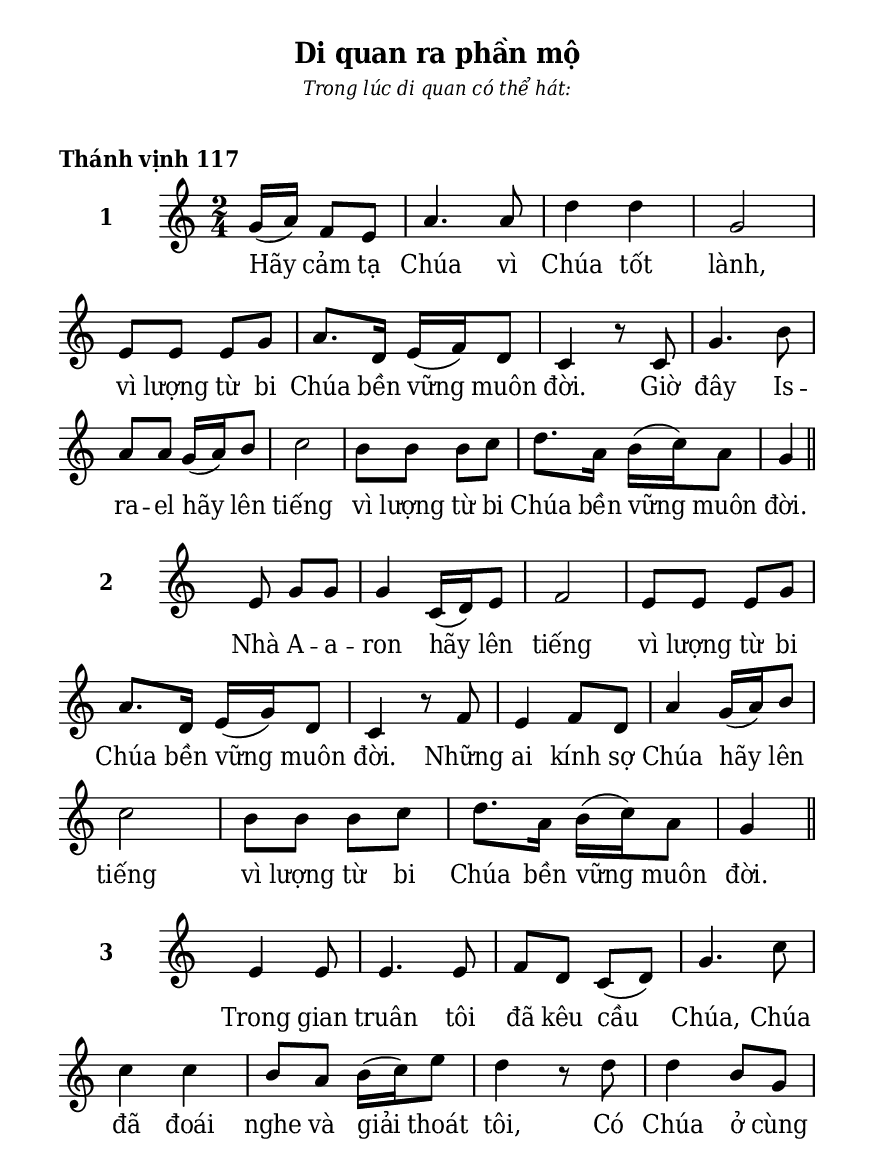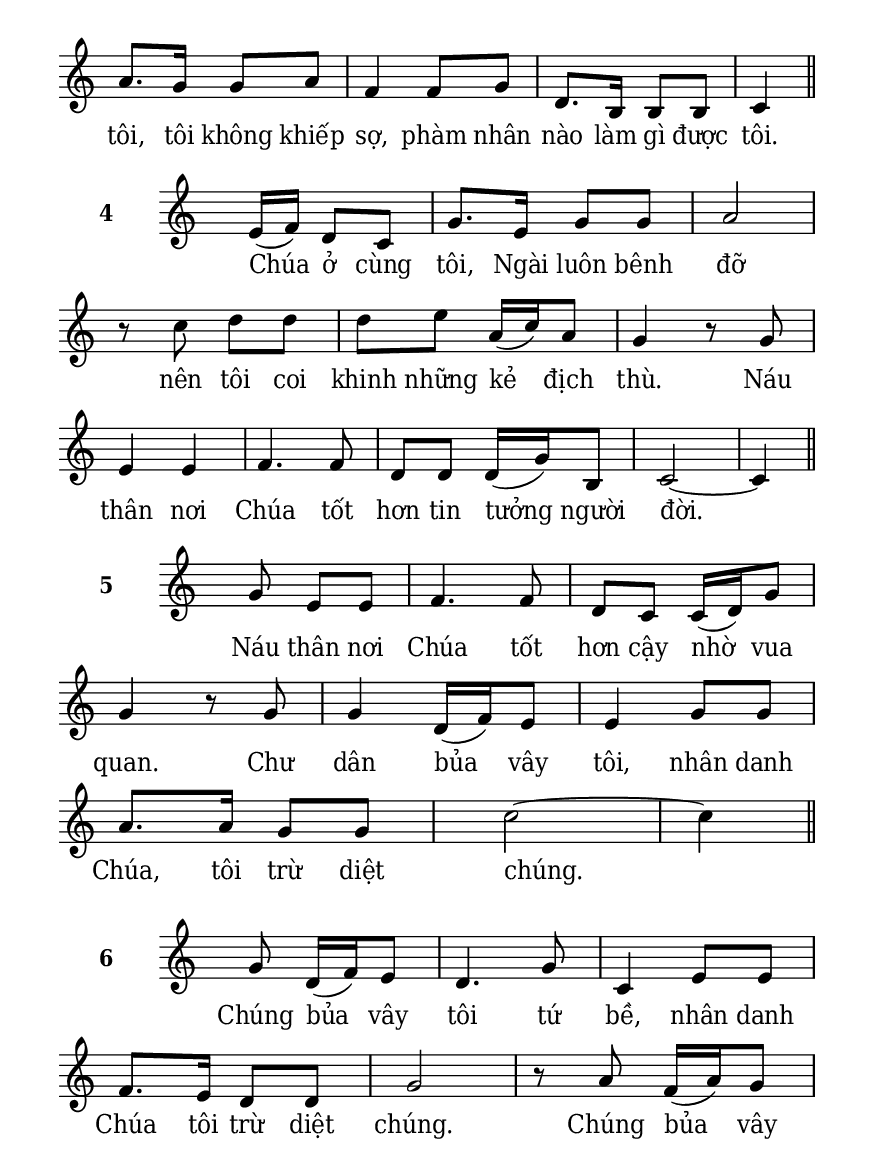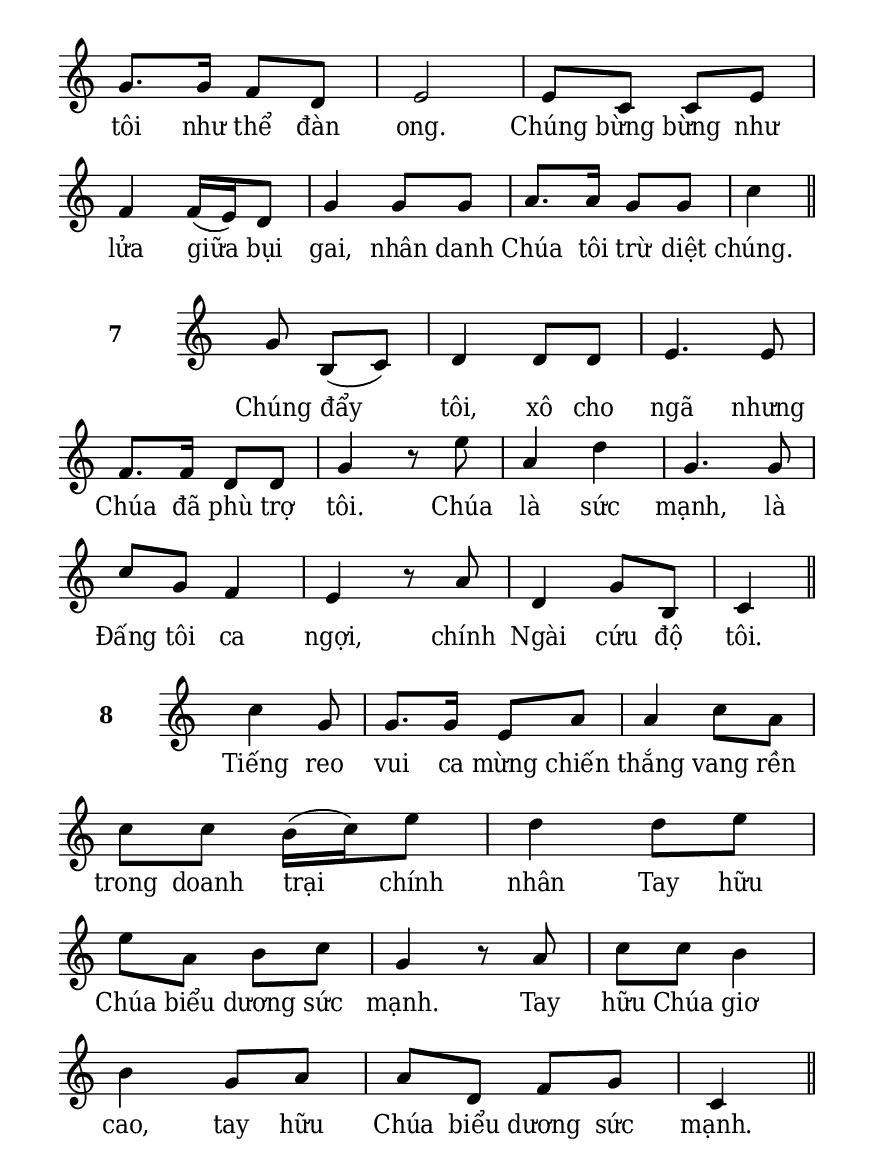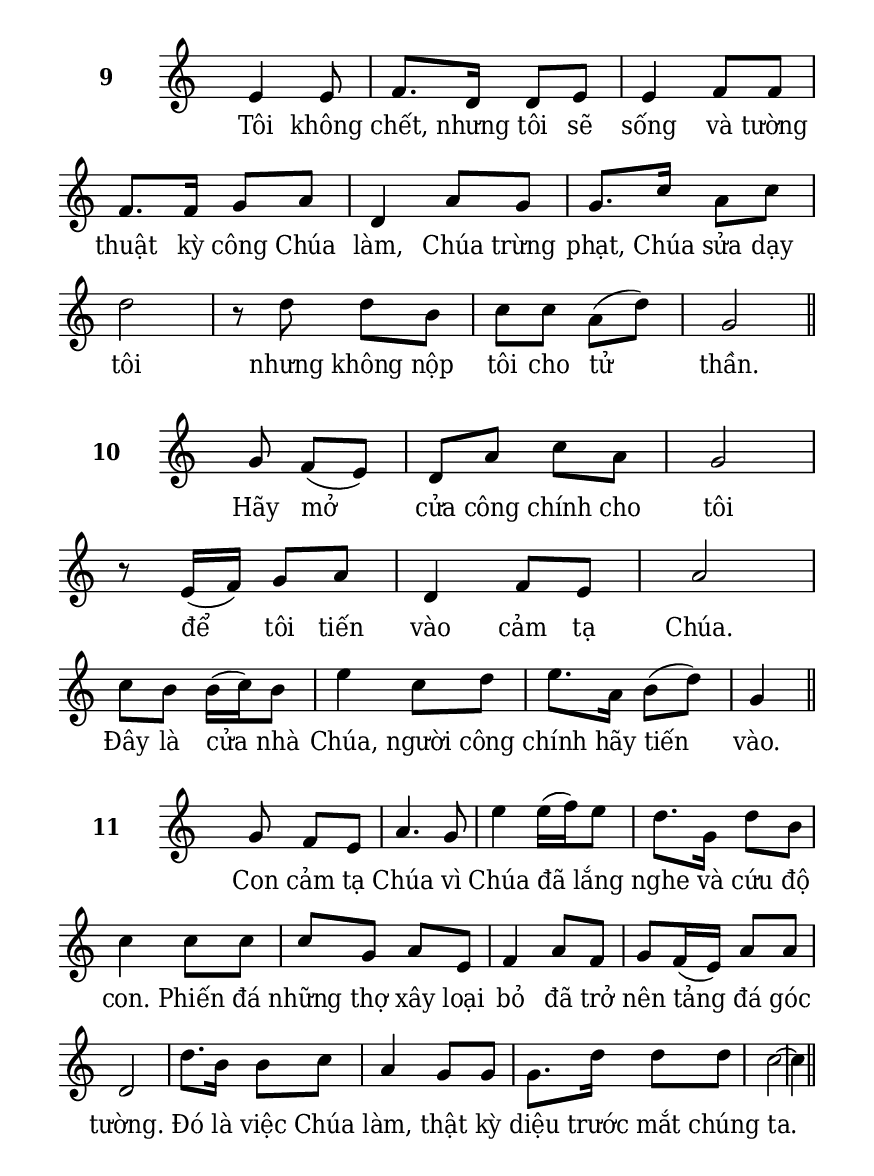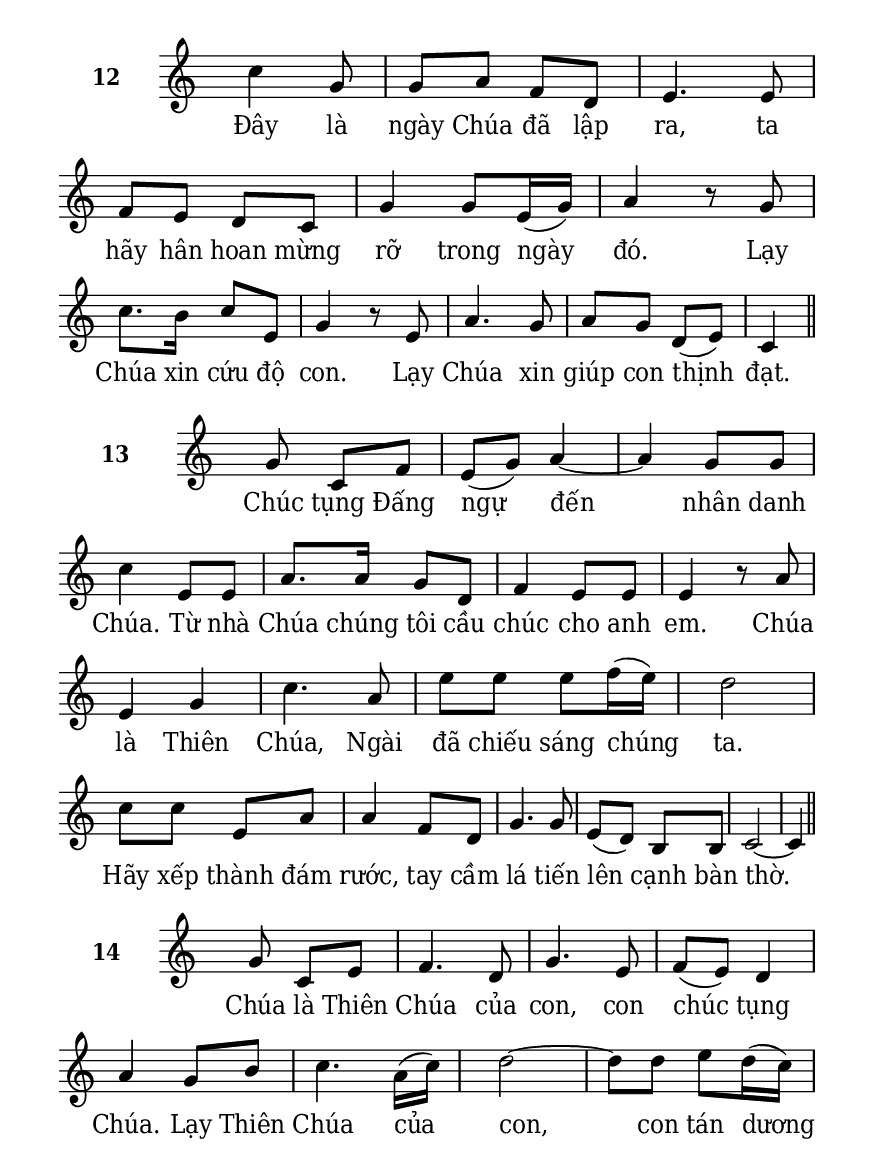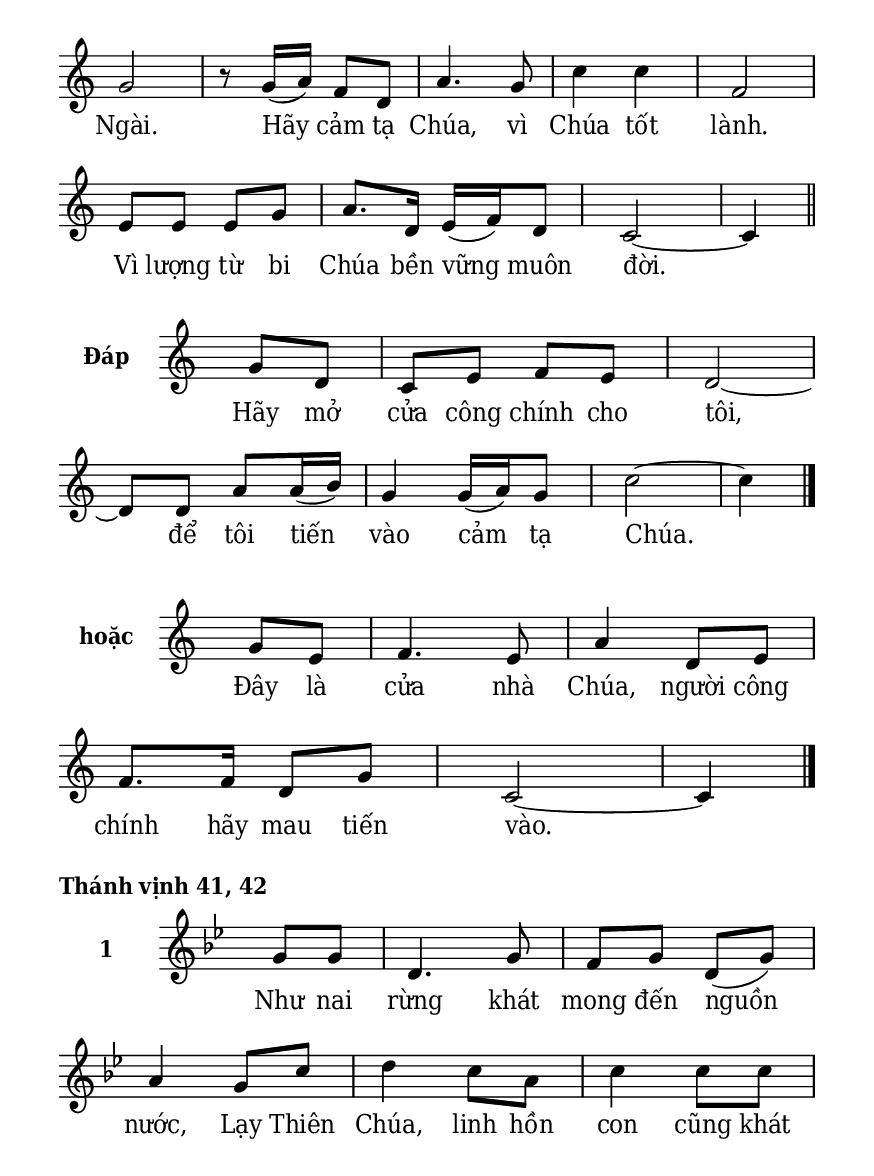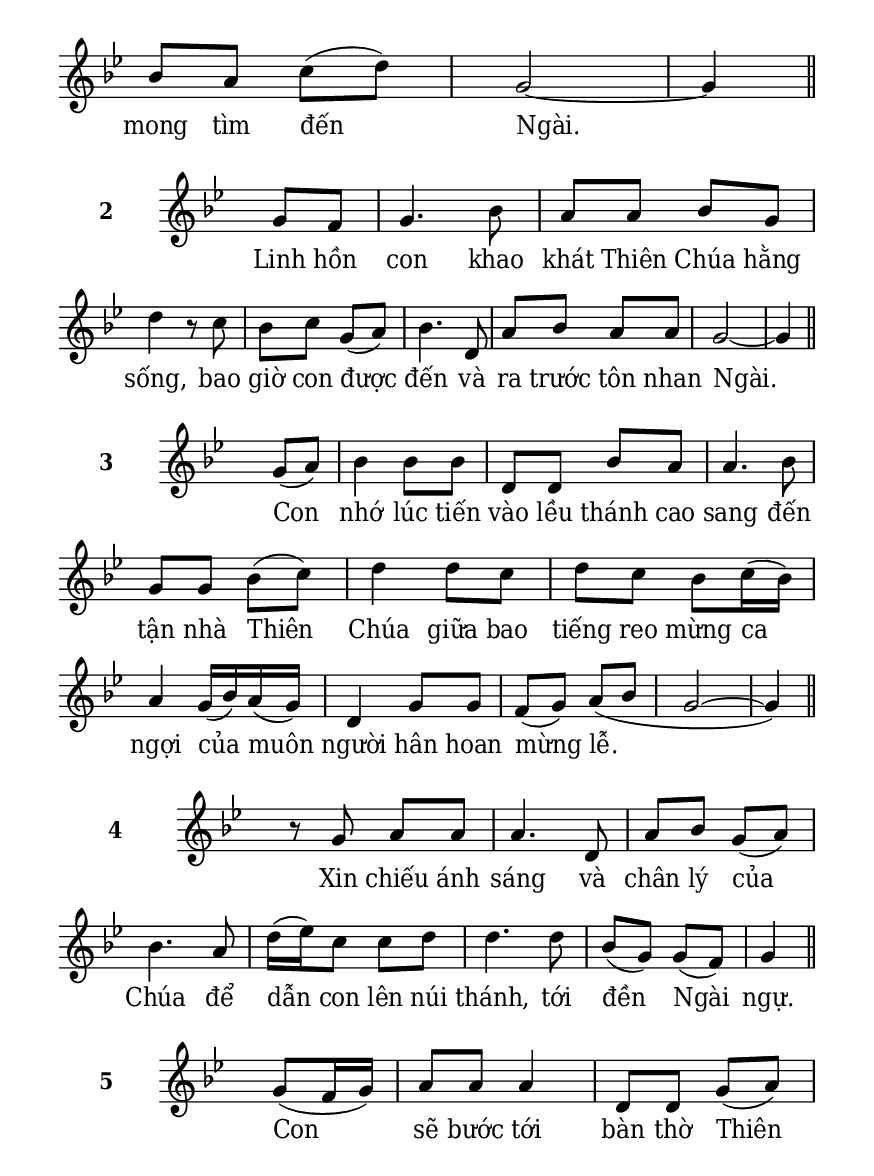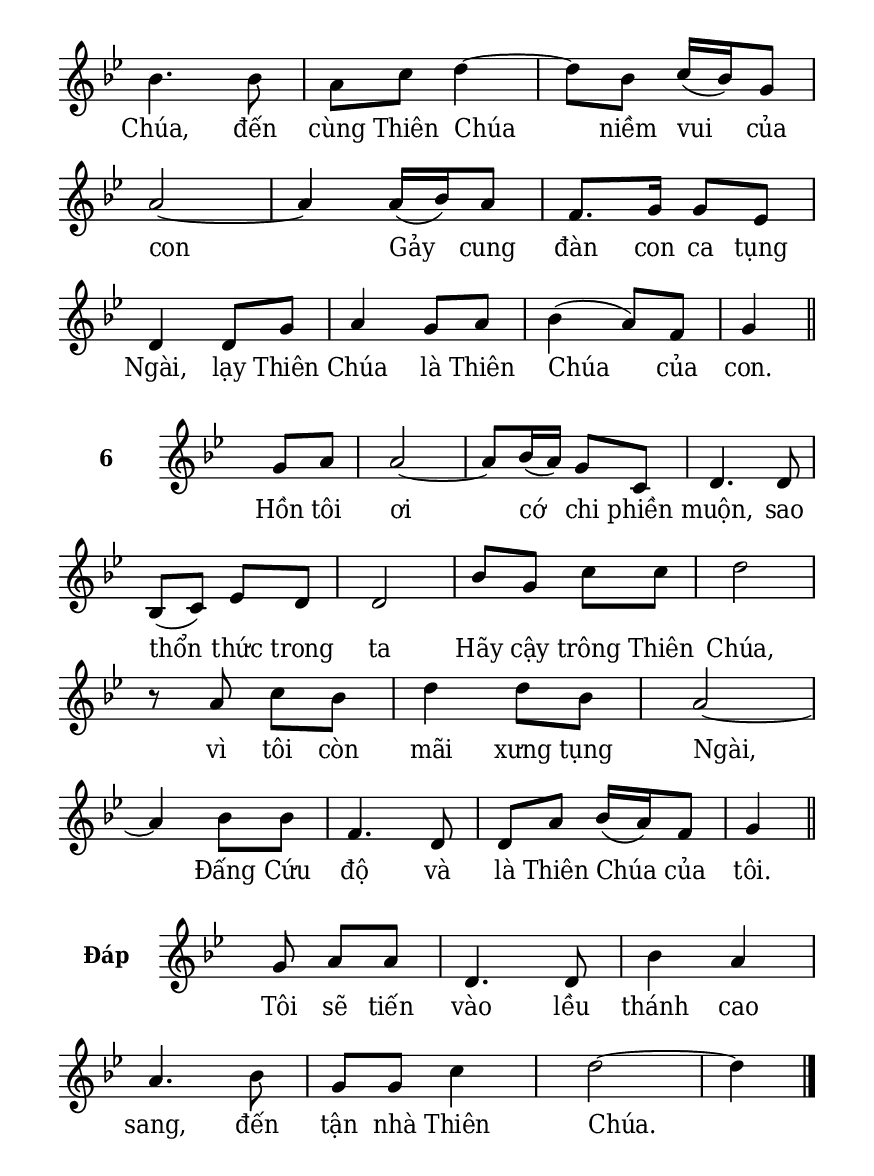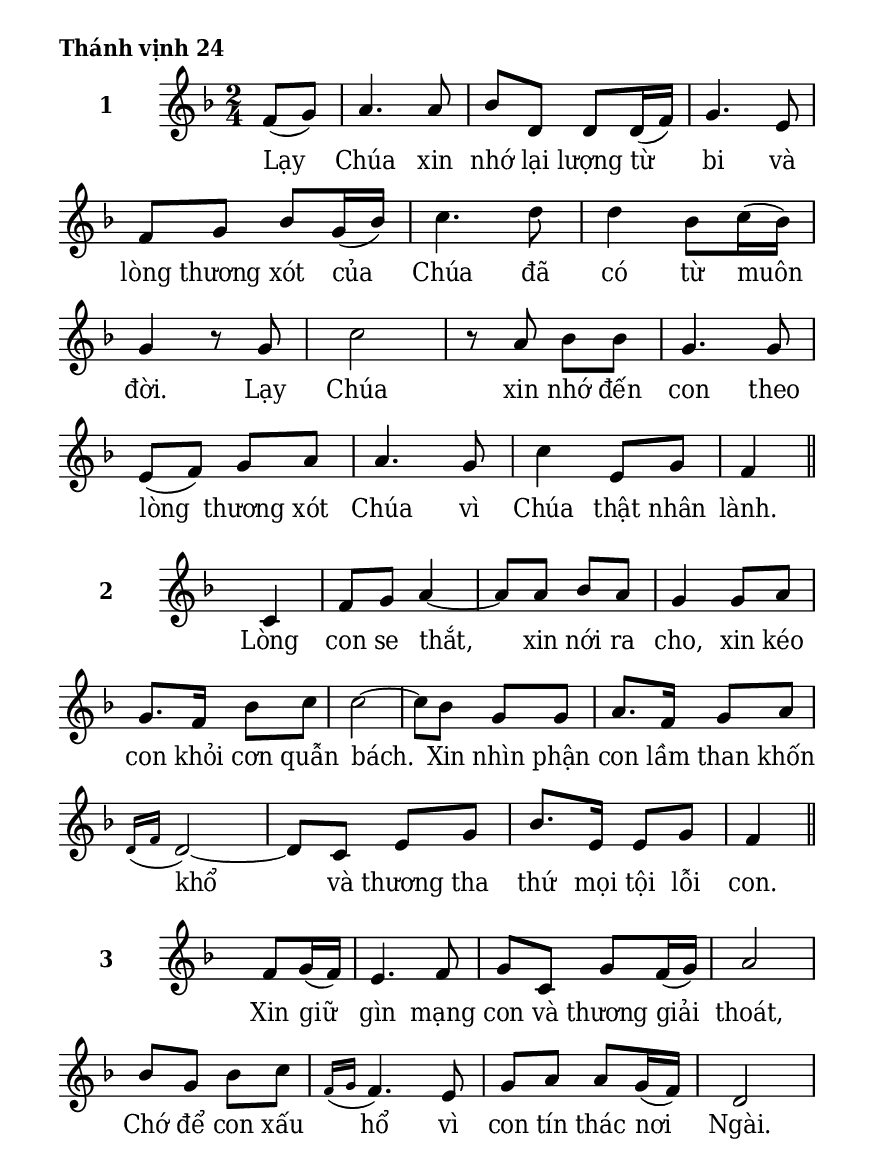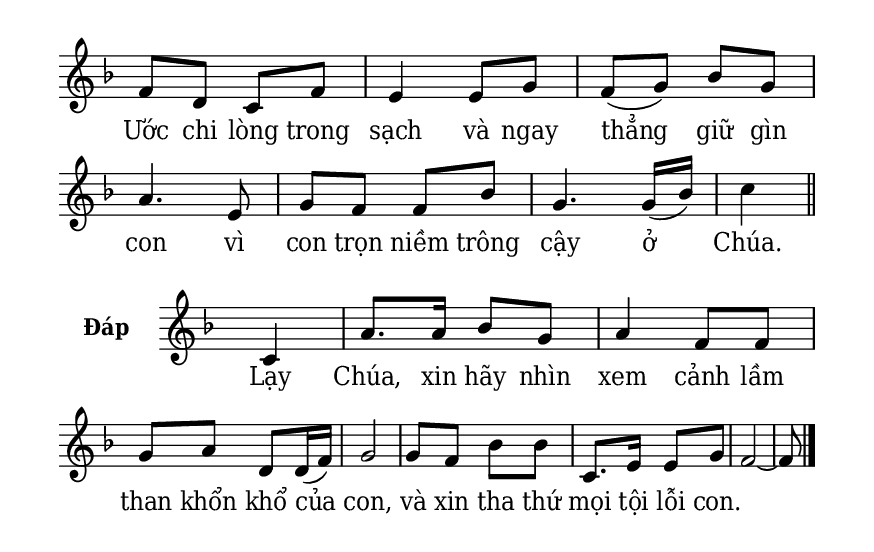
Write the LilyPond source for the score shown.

% Cài đặt chung
\version "2.22.1"
\include "english.ly"

\header {
  %title = "Thánh Lễ"
  %subtitle = "Ca Nhập Lễ và Hiệp Lễ"
  subsubtitle = \markup {
    \column {
      \center-align {
        \line {
          \bold \huge "Di quan ra phần mộ"
        }
        \line {
          \normal-text \italic "Trong lúc di quan có thể hát:"
        }
      }
    }
  }
  %composer = "Lm. Kim Long"
  %arranger = " "
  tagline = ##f
}

% Nhạc
nhacMauMot = \relative c'' {
  \key c \major
  \time 2/4
  \partial 4. g16 (a) f8 e |
  a4. a8 |
  d4 d |
  g,2 |
  e8 e e g |
  a8. d,16 e (f) d8 |
  c4 r8 c |
  g'4. b8 |
  a a g16 (a) b8 |
  c2 |
  b8 b b c |
  d8. a16 b (c) a8 |
  g4 \bar "||"
}

nhacMauHai = \relative c' {
  \key c \major
  \time 2/4
  \partial 4. e8 g g |
  g4 c,16 (d) e8 |
  f2 |
  e8 e e g |
  a8. d,16 e (g) d8 |
  c4 r8 f |
  e4 f8 d |
  a'4 g16 (a) b8 |
  c2 |
  b8 b b c |
  d8. a16 b (c) a8 |
  g4 \bar "||"
}

nhacMauBa = \relative c' {
  \key c \major
  \time 2/4
  \partial 4. e4 e8 |
  e4. e8 |
  f d c (d) |
  g4. c8 |
  c4 c |
  b8 a b16 (c) e8 |
  d4 r8 d |
  d4 b8 g |
  a8. g16 g8 a |
  f4 f8 g |
  d8. b16 b8 b |
  c4 \bar "||"
}

nhacMauBon = \relative c' {
  \key c \major
  \time 2/4
  \partial 4. e16 (f) d8 c |
  g'8. e16 g8 g |
  a2 |
  r8 c d d |
  d e a,16 (c) a8 |
  g4 r8 g |
  e4 e |
  f4. f8 |
  d d d16 (g) b,8 |
  c2 ~ |
  c4 \bar "||"
}

nhacMauNam = \relative c'' {
  \key c \major
  \time 2/4
  \partial 4. g8 e e |
  f4. f8 |
  d c c16 (d) g8 |
  g4 r8 g |
  g4 d16 (f) e8 |
  e4 g8 g |
  a8. a16 g8 g |
  c2 ~ |
  c4 \bar "||"
}

nhacMauSau = \relative c'' {
  \key c \major
  \time 2/4
  \partial 4. g8 d16 (f) e8 |
  d4. g8 |
  c,4 e8 e |
  f8. e16 d8 d |
  g2 |
  r8 a f16 (a) g8 |
  g8. g16 f8 d |
  e2 |
  e8 c c e |
  f4 f16 (e) d8 |
  g4 g8 g |
  a8. a16 g8 g |
  c4 \bar "||"
}

nhacMauBay = \relative c'' {
  \key c \major
  \time 2/4
  \partial 4. g8 b, (c) |
  d4 d8 d |
  e4. e8 |
  f8. f16 d8 d |
  g4 r8 e' |
  a,4 d |
  g,4. g8 |
  c g f4 |
  e r8 a |
  d,4 g8 b, |
  c4 \bar "||"
}

nhacMauTam = \relative c'' {
  \key c \major
  \time 2/4
  \partial 4. c4 g8 |
  g8. g16 e8 a |
  a4 c8 a |
  c c b16 (c) e8 |
  d4 d8 e |
  e a, b c |
  g4 r8 a |
  c c b4 |
  b g8 a |
  a d, f g |
  c,4 \bar "||"
}

nhacMauChin = \relative c' {
  \key c \major
  \time 2/4
  \partial 4. e4 e8 |
  f8. d16 d8 e |
  e4 f8 f |
  f8. f16 g8 a |
  d,4 a'8 g |
  g8. c16 a8 c |
  d2 |
  r8 d d b |
  c c a (d) |
  g,2 \bar "||"
}

nhacMauMuoi = \relative c'' {
  \key c \major
  \time 2/4
  \partial 4. g8 f (e) |
  d a' c a |
  g2 |
  r8 e16 (f) g8 a |
  d,4 f8 e |
  a2 |
  c8 b b16 (c) b8 |
  e4 c8 d |
  e8. a,16 b8 (d) |
  g,4 \bar "||"
}

nhacMauMuoiMot = \relative c'' {
  \key c \major
  \time 2/4
  \partial 4. g8 f e |
  a4. g8 |
  e'4 e16 (f) e8 |
  d8. g,16 d'8 b |
  c4 c8 c |
  c g a e |
  f4 a8 f |
  g f16 (e) a8 a |
  d,2 |
  d'8. b16 b8 c |
  a4 g8 g |
  g8. d'16 d8 d |
  c2 ~ |
  c4 \bar "||"
}

nhacMauMuoiHai = \relative c'' {
  \key c \major
  \time 2/4
  \partial 4. c4 g8 |
  g a f d |
  e4. e8 |
  f e d c |
  g'4 g8 e16 (g) |
  a4 r8 g |
  c8. b16 c8 e, |
  g4 r8 e |
  a4. g8 |
  a g d (e) |
  c4 \bar "||"
}

nhacMauMuoiBa = \relative c'' {
  \key c \major
  \time 2/4
  \partial 4. g8 c, f |
  e (g) a4 ~ |
  a g8 g |
  c4 e,8 e |
  a8. a16 g8 d |
  f4 e8 e |
  e4 r8 a |
  e4 g |
  c4. a8 |
  e' e e f16 (e) |
  d2 |
  c8 c e, a |
  a4 f8 d |
  g4. g8 |
  e (d) b b |
  c2 ~ |
  c4 \bar "||"
}

nhacMauMuoiBon = \relative c'' {
  \key c \major
  \time 2/4
  \partial 4. g8 c, e |
  f4. d8 |
  g4. e8 |
  f (e) d4 |
  a' g8 b |
  c4. a16 (c) |
  d2 ~ |
  d8 d e d16 (c) |
  g2 |
  r8 g16 (a) f8 d |
  a'4. g8 |
  c4 c |
  f,2 |
  e8 e e g |
  a8. d,16 e (f) d8 |
  c2 ~ |
  c4 \bar "||"
}

nhacMauMuoiLam = \relative c'' {
  \key c \major
  \time 2/4
  \partial 4 g8 d |
  c e f e |
  d2 ~ |
  d8 d a' a16 (b) |
  g4 g16 (a) g8 |
  c2 ~ |
  c4 \bar "|."
}

nhacMauMuoiSau = \relative c'' {
  \key c \major
  \time 2/4
  \partial 4 g8 e |
  f4. e8 |
  a4 d,8 e |
  f8. f16 d8 g |
  c,2 ~ |
  c4 \bar "|."
}

nhacMauMuoiBay = \relative c'' {
  \key bf \major
  \time 2/4
  \partial 4 g8 g |
  d4. g8 |
  f g d (g) |
  a4 g8 c |
  d4 c8 a |
  c4 c8 c |
  bf a c (d) |
  g,2 ~ |
  g4 \bar "||"
}

nhacMauMuoiTam = \relative c'' {
  \key bf \major
  \time 2/4
  \partial 4 g8 f |
  g4. bf8 |
  a a bf g |
  d'4 r8 c |
  bf c g (a) |
  bf4. d,8 |
  a' bf a a |
  g2 ~ |
  g4 \bar "||"
}

nhacMauMuoiChin = \relative c'' {
  \key bf \major
  \time 2/4
  \partial 4 g8 (a) |
  bf4 bf8 bf |
  d, d bf' a |
  a4. bf8 |
  g g bf (c) |
  d4 d8 c |
  d c bf c16 (bf) |
  a4 g16 (bf) a (g) |
  d4 g8 g |
  f (g) a (bf |
  g2 ^~ |
  g4) \bar "||"
}

nhacMauHaiMuoi = \relative c'' {
  \key bf \major
  \time 2/4
  r8 g a a |
  a4. d,8 |
  a' bf g (a) |
  bf4. a8 |
  d16 (ef) c8 c d |
  d4. d8 |
  bf (g) g (f) |
  g4 \bar "||"
}

nhacMauHaiMuoiMot = \relative c'' {
  \key bf \major
  \time 2/4
  \partial 4 g8 (f16 g) |
  a8 a a4 |
  d,8 d g (a) |
  bf4. bf8 |
  a c d4 ~ |
  d8 bf c16 (bf) g8 |
  a2 ~ |
  a4 a16 (bf) a8 |
  f8. g16 g8 ef |
  d4 d8 g |
  a4 g8 a |
  bf4 (a8) f |
  g4 \bar "||"
}

nhacMauHaiMuoiHai = \relative c'' {
  \key bf \major
  \time 2/4
  \partial 4 g8 a |
  a2 ~ |
  a8 bf16 (a) g8 c, |
  d4. d8 |
  bf (c) ef8 d |
  d2 |
  bf'8 g c c |
  d2 |
  r8 a c bf |
  d4 d8 bf |
  a2 ~ |
  a4 bf8 bf |
  f4. d8 |
  d a' bf16 (a) f8 |
  g4 \bar "||"
}

nhacMauHaiMuoiBa = \relative c'' {
  \key bf \major
  \time 2/4
  \partial 4. g8 a a |
  d,4. d8 |
  bf'4 a |
  a4. bf8 |
  g g c4 |
  d2 ~ |
  d4 \bar "|."
}

nhacMauHaiMuoiBon = \relative c' {
  \key f \major
  \time 2/4
  \partial 4 f8 (g) |
  a4. a8 |
  bf d, d d16 (f) |
  g4. e8 |
  f g bf g16 (bf) |
  c4. d8 |
  d4 bf8 c16 (bf) |
  g4 r8 g |
  c2 |
  r8 a bf bf |
  g4. g8 |
  e (f) g a |
  a4. g8 |
  c4 e,8 g |
  f4 \bar "||"
}

nhacMauHaiMuoiLam = \relative c' {
  \key f \major
  \time 2/4
  \partial 4 c4 |
  f8 g a4 ~ |
  a8 a bf a |
  g4 g8 a |
  g8. f16 bf8 c |
  c2 ~ |
  c8 bf g g |
  a8. f16 g8 a |
  \slashedGrace { d,16 (f } d2) ~ |
  d8 c e g |
  bf8. e,16 e8 g |
  f4 \bar "||"
}

nhacMauHaiMuoiSau = \relative c' {
  \key f \major
  \time 2/4
  \partial 4 f8 g16 (f) |
  e4. f8 |
  g c, g' f16 (g) |
  a2 |
  bf8 g bf c |
  \slashedGrace { f,16 (g } f4.) e8 |
  g a a g16 (f) |
  d2 |
  f8 d c f |
  e4 e8 g |
  f (g) bf g |
  a4. e8 |
  g f f bf |
  g4. g16 (bf) |
  c4 \bar "||"
}

nhacMauHaiMuoiBay = \relative c' {
  \key f \major
  \time 2/4
  \partial 4 c4 |
  a'8. a16 bf8 g |
  a4 f8 f |
  g a d, d16 (f) |
  g2 |
  g8 f bf bf |
  c,8. e16 e8 g |
  f2 ~ |
  f8 \bar "|."
}

% Lời
loiMauMot = \lyricmode {
  Hãy cảm tạ Chúa vì Chúa tốt lành,
  vì lượng từ bi Chúa bền vững muôn đời.
  Giờ đây Is -- ra -- el hãy lên tiếng
  vì lượng từ bi Chúa bền vững muôn đời.
}

loiMauHai = \lyricmode {
  Nhà A -- a -- ron hãy lên tiếng
  vì lượng từ bi Chúa bền vững muôn đời.
  Những ai kính sợ Chúa hãy lên tiếng
  vì lượng từ bi Chúa bền vững muôn đời.
}

loiMauBa = \lyricmode {
  Trong gian truân tôi đã kêu cầu Chúa,
  Chúa đã đoái nghe và giải thoát tôi,
  Có Chúa ở cùng tôi, tôi không khiếp sợ,
  phàm nhân nào làm gì được tôi.
}

loiMauBon = \lyricmode {
  Chúa ở cùng tôi, Ngài luôn bênh đỡ
  nên tôi coi khinh những kẻ địch thù.
  Náu thân nơi Chúa tốt hơn tin tưởng người đời.
}

loiMauNam = \lyricmode {
  Náu thân nơi Chúa tốt hơn cậy nhờ vua quan.
  Chư dân bủa vây tôi, nhân danh Chúa, tôi trừ diệt chúng.
}

loiMauSau = \lyricmode {
  Chúng bủa vây tôi tứ bề, nhân danh Chúa tôi trừ diệt chúng.
  Chúng bủa vây tôi như thể đàn ong.
  Chúng bừng bừng như lửa giữa bụi gai,
  nhân danh Chúa tôi trừ diệt chúng.
}

loiMauBay = \lyricmode {
  Chúng đẩy tôi, xô cho ngã nhưng Chúa đã phù trợ tôi.
  Chúa là sức mạnh, là Đấng tôi ca ngợi,
  chính Ngài cứu độ tôi.
}

loiMauTam = \lyricmode {
  Tiếng reo vui ca mừng chiến thắng
  vang rền trong doanh trại chính nhân
  Tay hữu Chúa biểu dương sức mạnh.
  Tay hữu Chúa giơ cao, tay hữu Chúa biểu dương sức mạnh.
}

loiMauChin = \lyricmode {
  Tôi không chết, nhưng tôi sẽ sống
  và tường thuật kỳ công Chúa làm,
  Chúa trừng phạt, Chúa sửa dạy tôi
  nhưng không nộp tôi cho tử thần.
}

loiMauMuoi = \lyricmode {
  Hãy mở cửa công chính cho tôi
  để tôi tiến vào cảm tạ Chúa.
  Đây là cửa nhà Chúa, người công chính hãy tiến vào.
}

loiMauMuoiMot = \lyricmode {
  Con cảm tạ Chúa vì Chúa đã lắng nghe và cứu độ con.
  Phiến đá những thợ xây loại bỏ đã trở nên tảng đá góc tường.
  Đó là việc Chúa làm, thật kỳ diệu trước mắt chúng ta.
}

loiMauMuoiHai = \lyricmode {
  Đây là ngày Chúa đã lập ra,
  ta hãy hân hoan mừng rỡ trong ngày đó.
  Lạy Chúa xin cứu độ con.
  Lạy Chúa xin giúp con thịnh đạt.
}

loiMauMuoiBa = \lyricmode {
  Chúc tụng Đấng ngự đến nhân danh Chúa.
  Từ nhà Chúa chúng tôi cầu chúc cho anh em.
  Chúa là Thiên Chúa, Ngài đã chiếu sáng chúng ta.
  Hãy xếp thành đám rước, tay cầm lá tiến lên cạnh bàn thờ.
}

loiMauMuoiBon = \lyricmode {
  Chúa là Thiên Chúa của con, con chúc tụng Chúa.
  Lạy Thiên Chúa của con, con tán dương Ngài.
  Hãy cảm tạ Chúa, vì Chúa tốt lành.
  Vì lượng từ bi Chúa bền vững muôn đời.
}

loiMauMuoiLam = \lyricmode {
  Hãy mở cửa công chính cho tôi,
  để tôi tiến vào cảm tạ Chúa.
}

loiMauMuoiSau = \lyricmode {
  Đây là cửa nhà Chúa, người công chính hãy mau tiến vào.
}

loiMauMuoiBay = \lyricmode {
  Như nai rừng khát mong đến nguồn nước,
  Lạy Thiên Chúa, linh hồn con cũng khát mong tìm đến Ngài.
}

loiMauMuoiTam = \lyricmode {
  Linh hồn con khao khát Thiên Chúa hằng sống,
  bao giờ con được đến và ra trước tôn nhan Ngài.
}

loiMauMuoiChin = \lyricmode {
  Con nhớ lúc tiến vào lều thánh cao sang
  đến tận nhà Thiên Chúa giữa bao tiếng reo mừng ca ngợi
  của muôn người hân hoan mừng lễ.
}

loiMauHaiMuoi = \lyricmode {
  Xin chiếu ánh sáng và chân lý của Chúa
  để dẫn con lên núi thánh, tới đền Ngài ngự.
}

loiMauHaiMuoiMot = \lyricmode {
  Con sẽ bước tới bàn thờ Thiên Chúa,
  đến cùng Thiên Chúa niềm vui của con
  Gảy cung đàn con ca tụng Ngài,
  lạy Thiên Chúa là Thiên Chúa của con.
}

loiMauHaiMuoiHai = \lyricmode {
  Hồn tôi ơi cớ chi phiền muộn,
  sao thổn thức trong ta
  Hãy cậy trông Thiên Chúa,
  vì tôi còn mãi xưng tụng Ngài,
  Đấng Cứu độ và là Thiên Chúa của tôi.
}

loiMauHaiMuoiBa = \lyricmode {
  Tôi sẽ tiến vào lều thánh cao sang,
  đến tận nhà Thiên Chúa.
}

loiMauHaiMuoiBon = \lyricmode {
  Lạy Chúa xin nhớ lại lượng từ bi
  và lòng thương xót của Chúa đã có từ muôn đời.
  Lạy Chúa xin nhớ đến con theo lòng thương xót Chúa
  vì Chúa thật nhân lành.
}

loiMauHaiMuoiLam = \lyricmode {
  Lòng con se thắt, xin nới ra cho,
  xin kéo con khỏi cơn quẫn bách.
  Xin nhìn phận con lầm than khốn khổ
  và thương tha thứ mọi tội lỗi con.
}

loiMauHaiMuoiSau = \lyricmode {
  Xin giữ gìn mạng con và thương giải thoát,
  Chớ để con xấu hổ vì con tín thác nơi Ngài.
  Ước chi lòng trong sạch và ngay thẳng giữ gìn con
  vì con trọn niềm trông cậy ở Chúa.
}

loiMauHaiMuoiBay = \lyricmode {
  Lạy Chúa, xin hãy nhìn xem cảnh lầm than khổn khổ của con,
  và xin tha thứ mọi tội lỗi con.
}

% Dàn trang
\paper {
  #(set-paper-size "a5")
  top-margin = 10\mm
  bottom-margin = 10\mm
  left-margin = 10\mm
  right-margin = 10\mm
  indent = #0
  #(define fonts
	 (make-pango-font-tree "Deja Vu Serif Condensed"
	 		       "Deja Vu Serif Condensed"
			       "Deja Vu Serif Condensed"
			       (/ 20 20)))
  print-page-number = ##f
}

\markup {
  \vspace #2
  \line {
    \bold "Thánh vịnh 117"
  }
}

\score {
  <<
    \new Staff \with {
      instrumentName = \markup { \bold "1" }} <<
        \clef treble
        \new Voice = beSop {
          \nhacMauMot
        }
      \new Lyrics \lyricsto beSop \loiMauMot
    >>
  >>
  \layout {
    indent = 17
    \override Lyrics.LyricSpace.minimum-distance = #0.6
    \override LyricHyphen.minimum-distance = #1.5
    \override Score.BarNumber.break-visibility = ##(#f #f #f)
    \override Score.SpacingSpanner.uniform-stretching = ##t
    ragged-last = ##f
  }
}

\score {
  <<
    \new Staff \with {
      instrumentName = \markup { \bold "2" }} <<
        \clef treble
        \new Voice = beSop {
          \nhacMauHai
        }
      \new Lyrics \lyricsto beSop \loiMauHai
    >>
  >>
  \layout {
    indent = 17
    \override Staff.TimeSignature.transparent = ##t
    \override Lyrics.LyricSpace.minimum-distance = #0.7
    \override Score.BarNumber.break-visibility = ##(#f #f #f)
    \override Score.SpacingSpanner.uniform-stretching = ##t
    \override LyricHyphen.minimum-distance = #1.5
    ragged-last = ##f
  }
}

\score {
  <<
    \new Staff \with {
      instrumentName = \markup { \bold "3" }}<<
        \clef treble
        \new Voice = beSop {
          \nhacMauBa
        }
      \new Lyrics \lyricsto beSop \loiMauBa
    >>
  >>
  \layout {
    indent = 17
    \override Staff.TimeSignature.transparent = ##t
    \override Lyrics.LyricSpace.minimum-distance = #0.6
    \override Score.BarNumber.break-visibility = ##(#f #f #f)
    \override Score.SpacingSpanner.uniform-stretching = ##t
    ragged-last = ##f
  }
}

\score {
  <<
    \new Staff \with {
      instrumentName = \markup { \bold "4" }} <<
        \clef treble
        \new Voice = beSop {
          \nhacMauBon
        }
      \new Lyrics \lyricsto beSop \loiMauBon
    >>
  >>
  \layout {
    indent = 17
    \override Staff.TimeSignature.transparent = ##t
    \override Lyrics.LyricSpace.minimum-distance = #0.7
    \override LyricHyphen.minimum-distance = #1
    \override Score.BarNumber.break-visibility = ##(#f #f #f)
    \override Score.SpacingSpanner.uniform-stretching = ##t
    ragged-last = ##f
  }
}

\score {
  <<
    \new Staff \with {
      instrumentName = \markup { \bold "5" }} <<
        \clef treble
        \new Voice = beSop {
          \nhacMauNam
        }
      \new Lyrics \lyricsto beSop \loiMauNam
    >>
  >>
  \layout {
    indent = 17
    \override Staff.TimeSignature.transparent = ##t
    \override Lyrics.LyricSpace.minimum-distance = #0.7
    \override Score.BarNumber.break-visibility = ##(#f #f #f)
    \override Score.SpacingSpanner.uniform-stretching = ##t
    ragged-last = ##f
  }
}

\score {
  <<
    \new Staff \with {
      instrumentName = \markup { \bold "6" }} <<
        \clef treble
        \new Voice = beSop {
          \nhacMauSau
        }
      \new Lyrics \lyricsto beSop \loiMauSau
    >>
  >>
  \layout {
    indent = 17
    \override Staff.TimeSignature.transparent = ##t
    \override Lyrics.LyricSpace.minimum-distance = #0.7
    \override Score.BarNumber.break-visibility = ##(#f #f #f)
    \override Score.SpacingSpanner.uniform-stretching = ##t
    ragged-last = ##f
  }
}

\score {
  <<
    \new Staff \with {
      instrumentName = \markup { \bold "7" }} <<
        \clef treble
        \new Voice = beSop {
          \nhacMauBay
        }
      \new Lyrics \lyricsto beSop \loiMauBay
    >>
  >>
  \layout {
    indent = 20
    \override Staff.TimeSignature.transparent = ##t
    \override Lyrics.LyricSpace.minimum-distance = #0.7
    \override Score.BarNumber.break-visibility = ##(#f #f #f)
    \override Score.SpacingSpanner.uniform-stretching = ##t
    ragged-last = ##f
  }
}

\score {
  <<
    \new Staff \with {
      instrumentName = \markup { \bold "8" }}<<
        \clef treble
        \new Voice = beSop {
          \nhacMauTam
        }
      \new Lyrics \lyricsto beSop \loiMauTam
    >>
  >>
  \layout {
    indent = 17
    \override Staff.TimeSignature.transparent = ##t
    \override Lyrics.LyricSpace.minimum-distance = #0.7
    \override LyricHyphen.minimum-distance = #1.5
    \override Score.BarNumber.break-visibility = ##(#f #f #f)
    \override Score.SpacingSpanner.uniform-stretching = ##t
    ragged-last = ##f
  }
}

\score {
  <<
    \new Staff \with {
      instrumentName = \markup { \bold "9" }}<<
        \clef treble
        \new Voice = beSop {
          \nhacMauChin
        }
      \new Lyrics \lyricsto beSop \loiMauChin
    >>
  >>
  \layout {
    indent = 17
    \override Staff.TimeSignature.transparent = ##t
    \override Lyrics.LyricSpace.minimum-distance = #0.7
    \override Score.BarNumber.break-visibility = ##(#f #f #f)
    \override Score.SpacingSpanner.uniform-stretching = ##t
    ragged-last = ##f
  }
}

\score {
  <<
    \new Staff \with {
      instrumentName = \markup { \bold "10" }}<<
        \clef treble
        \new Voice = beSop {
          \nhacMauMuoi
        }
      \new Lyrics \lyricsto beSop \loiMauMuoi
    >>
  >>
  \layout {
    indent = 17
    \override Staff.TimeSignature.transparent = ##t
    \override Lyrics.LyricSpace.minimum-distance = #0.7
    \override Score.BarNumber.break-visibility = ##(#f #f #f)
    \override Score.SpacingSpanner.uniform-stretching = ##t
    ragged-last = ##f
  }
}

\score {
  <<
    \new Staff \with {
      instrumentName = \markup { \bold "11" }}<<
        \clef treble
        \new Voice = beSop {
          \nhacMauMuoiMot
        }
      \new Lyrics \lyricsto beSop \loiMauMuoiMot
    >>
  >>
  \layout {
    indent = 17
    \override Staff.TimeSignature.transparent = ##t
    \override Lyrics.LyricSpace.minimum-distance = #0.7
    \override Score.BarNumber.break-visibility = ##(#f #f #f)
    \override Score.SpacingSpanner.uniform-stretching = ##t
    ragged-last = ##f
  }
}

\score {
  <<
    \new Staff \with {
      instrumentName = \markup { \bold "12" }}<<
        \clef treble
        \new Voice = beSop {
          \nhacMauMuoiHai
        }
      \new Lyrics \lyricsto beSop \loiMauMuoiHai
    >>
  >>
  \layout {
    indent = 17
    \override Staff.TimeSignature.transparent = ##t
    \override Lyrics.LyricSpace.minimum-distance = #0.7
    \override Score.BarNumber.break-visibility = ##(#f #f #f)
    \override Score.SpacingSpanner.uniform-stretching = ##t
    ragged-last = ##f
  }
}

\score {
  <<
    \new Staff \with {
      instrumentName = \markup { \bold "13" }}<<
        \clef treble
        \new Voice = beSop {
          \nhacMauMuoiBa
        }
      \new Lyrics \lyricsto beSop \loiMauMuoiBa
    >>
  >>
  \layout {
    indent = 20
    \override Staff.TimeSignature.transparent = ##t
    \override Lyrics.LyricSpace.minimum-distance = #0.7
    \override Score.BarNumber.break-visibility = ##(#f #f #f)
    \override Score.SpacingSpanner.uniform-stretching = ##t
    ragged-last = ##f
  }
}

\score {
  <<
    \new Staff \with {
      instrumentName = \markup { \bold "14" }}<<
        \clef treble
        \new Voice = beSop {
          \nhacMauMuoiBon
        }
      \new Lyrics \lyricsto beSop \loiMauMuoiBon
    >>
  >>
  \layout {
    indent = 17
    \override Staff.TimeSignature.transparent = ##t
    \override Lyrics.LyricSpace.minimum-distance = #0.7
    \override Score.BarNumber.break-visibility = ##(#f #f #f)
    \override Score.SpacingSpanner.uniform-stretching = ##t
    ragged-last = ##f
  }
}

\score {
  <<
    \new Staff \with {
      instrumentName = \markup { \bold "Đáp" }}<<
        \clef treble
        \new Voice = beSop {
          \nhacMauMuoiLam
        }
      \new Lyrics \lyricsto beSop \loiMauMuoiLam
    >>
  >>
  \layout {
    indent = 17
    \override Staff.TimeSignature.transparent = ##t
    \override Lyrics.LyricSpace.minimum-distance = #0.7
    \override Score.BarNumber.break-visibility = ##(#f #f #f)
    \override Score.SpacingSpanner.uniform-stretching = ##t
    ragged-last = ##f
  }
}

\score {
  <<
    \new Staff \with {
      instrumentName = \markup { \bold "hoặc" }}<<
        \clef treble
        \new Voice = beSop {
          \nhacMauMuoiSau
        }
      \new Lyrics \lyricsto beSop \loiMauMuoiSau
    >>
  >>
  \layout {
    indent = 17
    \override Staff.TimeSignature.transparent = ##t
    \override Lyrics.LyricSpace.minimum-distance = #0.7
    \override Score.BarNumber.break-visibility = ##(#f #f #f)
    \override Score.SpacingSpanner.uniform-stretching = ##t
    ragged-last = ##f
  }
}

\markup {
  \line {
    \bold "Thánh vịnh 41, 42"
  }
}

\score {
  <<
    \new Staff \with {
      instrumentName = \markup { \bold "1" }}<<
        \clef treble
        \new Voice = beSop {
          \nhacMauMuoiBay
        }
      \new Lyrics \lyricsto beSop \loiMauMuoiBay
    >>
  >>
  \layout {
    indent = 17
    \override Staff.TimeSignature.transparent = ##t
    \override Lyrics.LyricSpace.minimum-distance = #0.7
    \override Score.BarNumber.break-visibility = ##(#f #f #f)
    \override Score.SpacingSpanner.uniform-stretching = ##t
    ragged-last = ##f
  }
}

\score {
  <<
    \new Staff \with {
      instrumentName = \markup { \bold "2" }}<<
        \clef treble
        \new Voice = beSop {
          \nhacMauMuoiTam
        }
      \new Lyrics \lyricsto beSop \loiMauMuoiTam
    >>
  >>
  \layout {
    indent = 17
    \override Staff.TimeSignature.transparent = ##t
    \override Lyrics.LyricSpace.minimum-distance = #0.7
    \override Score.BarNumber.break-visibility = ##(#f #f #f)
    \override Score.SpacingSpanner.uniform-stretching = ##t
    ragged-last = ##f
  }
}

\score {
  <<
    \new Staff \with {
      instrumentName = \markup { \bold "3" }}<<
        \clef treble
        \new Voice = beSop {
          \nhacMauMuoiChin
        }
      \new Lyrics \lyricsto beSop \loiMauMuoiChin
    >>
  >>
  \layout {
    indent = 17
    \override Staff.TimeSignature.transparent = ##t
    \override Lyrics.LyricSpace.minimum-distance = #0.7
    \override Score.BarNumber.break-visibility = ##(#f #f #f)
    \override Score.SpacingSpanner.uniform-stretching = ##t
    ragged-last = ##f
  }
}

\score {
  <<
    \new Staff \with {
      instrumentName = \markup { \bold "4" }}<<
        \clef treble
        \new Voice = beSop {
          \nhacMauHaiMuoi
        }
      \new Lyrics \lyricsto beSop \loiMauHaiMuoi
    >>
  >>
  \layout {
    indent = 20
    \override Staff.TimeSignature.transparent = ##t
    \override Lyrics.LyricSpace.minimum-distance = #0.7
    \override Score.BarNumber.break-visibility = ##(#f #f #f)
    \override Score.SpacingSpanner.uniform-stretching = ##t
    ragged-last = ##f
  }
}

\score {
  <<
    \new Staff \with {
      instrumentName = \markup { \bold "5" }}<<
        \clef treble
        \new Voice = beSop {
          \nhacMauHaiMuoiMot
        }
      \new Lyrics \lyricsto beSop \loiMauHaiMuoiMot
    >>
  >>
  \layout {
    indent = 17
    \override Staff.TimeSignature.transparent = ##t
    \override Lyrics.LyricSpace.minimum-distance = #0.7
    \override Score.BarNumber.break-visibility = ##(#f #f #f)
    \override Score.SpacingSpanner.uniform-stretching = ##t
    ragged-last = ##f
  }
}

\score {
  <<
    \new Staff \with {
      instrumentName = \markup { \bold "6" }}<<
        \clef treble
        \new Voice = beSop {
          \nhacMauHaiMuoiHai
        }
      \new Lyrics \lyricsto beSop \loiMauHaiMuoiHai
    >>
  >>
  \layout {
    indent = 17
    \override Staff.TimeSignature.transparent = ##t
    \override Lyrics.LyricSpace.minimum-distance = #0.7
    \override Score.BarNumber.break-visibility = ##(#f #f #f)
    \override Score.SpacingSpanner.uniform-stretching = ##t
    ragged-last = ##f
  }
}

\score {
  <<
    \new Staff \with {
      instrumentName = \markup { \bold "Đáp" }}<<
        \clef treble
        \new Voice = beSop {
          \nhacMauHaiMuoiBa
        }
      \new Lyrics \lyricsto beSop \loiMauHaiMuoiBa
    >>
  >>
  \layout {
    indent = 17
    \override Staff.TimeSignature.transparent = ##t
    \override Lyrics.LyricSpace.minimum-distance = #0.7
    \override Score.BarNumber.break-visibility = ##(#f #f #f)
    \override Score.SpacingSpanner.uniform-stretching = ##t
    ragged-last = ##f
  }
}

\markup {
  \line {
    \bold "Thánh vịnh 24"
  }
}

\score {
  <<
    \new Staff \with {
      instrumentName = \markup { \bold "1" }}<<
        \clef treble
        \new Voice = beSop {
          \nhacMauHaiMuoiBon
        }
      \new Lyrics \lyricsto beSop \loiMauHaiMuoiBon
    >>
  >>
  \layout {
    indent = 17
    \override Lyrics.LyricSpace.minimum-distance = #0.7
    \override Score.BarNumber.break-visibility = ##(#f #f #f)
    \override Score.SpacingSpanner.uniform-stretching = ##t
    ragged-last = ##f
  }
}

\score {
  <<
    \new Staff \with {
      instrumentName = \markup { \bold "2" }}<<
        \clef treble
        \new Voice = beSop {
          \nhacMauHaiMuoiLam
        }
      \new Lyrics \lyricsto beSop \loiMauHaiMuoiLam
    >>
  >>
  \layout {
    indent = 17
    \override Staff.TimeSignature.transparent = ##t
    \override Lyrics.LyricSpace.minimum-distance = #0.7
    \override Score.BarNumber.break-visibility = ##(#f #f #f)
    \override Score.SpacingSpanner.uniform-stretching = ##t
    ragged-last = ##f
  }
}

\score {
  <<
    \new Staff \with {
      instrumentName = \markup { \bold "3" }}<<
        \clef treble
        \new Voice = beSop {
          \nhacMauHaiMuoiSau
        }
      \new Lyrics \lyricsto beSop \loiMauHaiMuoiSau
    >>
  >>
  \layout {
    indent = 17
    \override Staff.TimeSignature.transparent = ##t
    \override Lyrics.LyricSpace.minimum-distance = #0.7
    \override Score.BarNumber.break-visibility = ##(#f #f #f)
    \override Score.SpacingSpanner.uniform-stretching = ##t
    ragged-last = ##f
  }
}

\score {
  <<
    \new Staff \with {
      instrumentName = \markup { \bold "Đáp" }}<<
        \clef treble
        \new Voice = beSop {
          \nhacMauHaiMuoiBay
        }
      \new Lyrics \lyricsto beSop \loiMauHaiMuoiBay
    >>
  >>
  \layout {
    indent = 17
    \override Staff.TimeSignature.transparent = ##t
    \override Lyrics.LyricSpace.minimum-distance = #0.7
    \override Score.BarNumber.break-visibility = ##(#f #f #f)
    \override Score.SpacingSpanner.uniform-stretching = ##t
    ragged-last = ##f
  }
}
